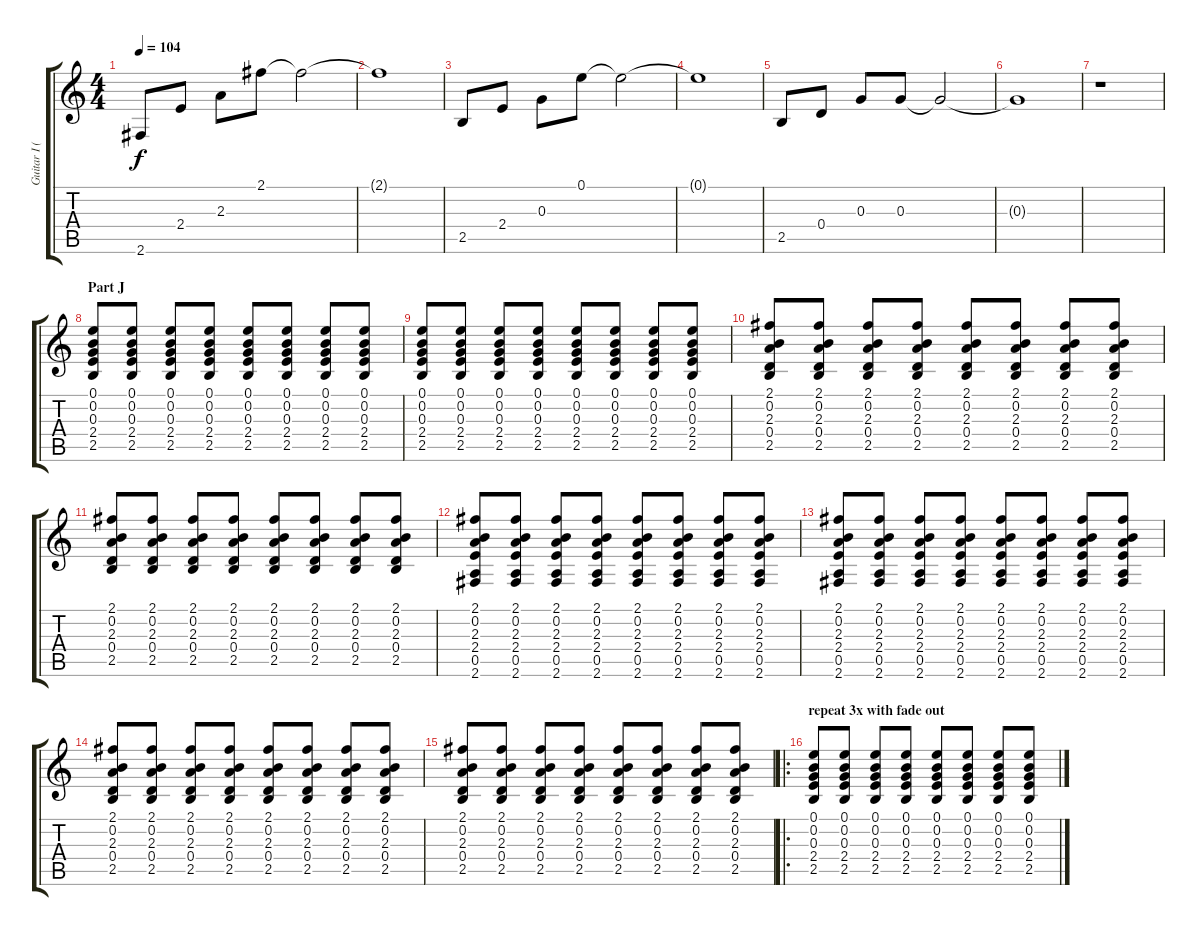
\track ("Guitar I (Kaoru)" "Guitar I (") {instrument distortionguitar}
\staff {score tabs}
\tuning (E4 B3 G3 D3 A2 E2) {hide}
\ts (4 4)
\tempo 104
\clef g2
\ks c
2.6.8{dy f} 2.4.8 2.3.8 2.1.8 2.1{t}.2 |
2.1{t}.1 |
2.5.8 2.4.8 0.3.8 0.1.8 0.1{t}.2 |
0.1{t}.1 |
2.5.8 0.4.8 0.3.8 0.3.8 0.3{t}.2 |
0.3{t}.1 |
r.1 |
\section ("" "Part J")
(0.1 0.2 0.3 2.4 2.5).8 (0.1 0.2 0.3 2.4 2.5).8 (0.1 0.2 0.3 2.4 2.5).8 (0.1 0.2 0.3 2.4 2.5).8 (0.1 0.2 0.3 2.4 2.5).8 (0.1 0.2 0.3 2.4 2.5).8 (0.1 0.2 0.3 2.4 2.5).8 (0.1 0.2 0.3 2.4 2.5).8 |
(0.1 0.2 0.3 2.4 2.5).8 (0.1 0.2 0.3 2.4 2.5).8 (0.1 0.2 0.3 2.4 2.5).8 (0.1 0.2 0.3 2.4 2.5).8 (0.1 0.2 0.3 2.4 2.5).8 (0.1 0.2 0.3 2.4 2.5).8 (0.1 0.2 0.3 2.4 2.5).8 (0.1 0.2 0.3 2.4 2.5).8 |
(2.1 0.2 2.3 0.4 2.5).8 (2.1 0.2 2.3 0.4 2.5).8 (2.1 0.2 2.3 0.4 2.5).8 (2.1 0.2 2.3 0.4 2.5).8 (2.1 0.2 2.3 0.4 2.5).8 (2.1 0.2 2.3 0.4 2.5).8 (2.1 0.2 2.3 0.4 2.5).8 (2.1 0.2 2.3 0.4 2.5).8 |
(2.1 0.2 2.3 0.4 2.5).8 (2.1 0.2 2.3 0.4 2.5).8 (2.1 0.2 2.3 0.4 2.5).8 (2.1 0.2 2.3 0.4 2.5).8 (2.1 0.2 2.3 0.4 2.5).8 (2.1 0.2 2.3 0.4 2.5).8 (2.1 0.2 2.3 0.4 2.5).8 (2.1 0.2 2.3 0.4 2.5).8 |
(2.1 0.2 2.3 2.4 0.5 2.6).8 (2.1 0.2 2.3 2.4 0.5 2.6).8 (2.1 0.2 2.3 2.4 0.5 2.6).8 (2.1 0.2 2.3 2.4 0.5 2.6).8 (2.1 0.2 2.3 2.4 0.5 2.6).8 (2.1 0.2 2.3 2.4 0.5 2.6).8 (2.1 0.2 2.3 2.4 0.5 2.6).8 (2.1 0.2 2.3 2.4 0.5 2.6).8 |
(2.1 0.2 2.3 2.4 0.5 2.6).8 (2.1 0.2 2.3 2.4 0.5 2.6).8 (2.1 0.2 2.3 2.4 0.5 2.6).8 (2.1 0.2 2.3 2.4 0.5 2.6).8 (2.1 0.2 2.3 2.4 0.5 2.6).8 (2.1 0.2 2.3 2.4 0.5 2.6).8 (2.1 0.2 2.3 2.4 0.5 2.6).8 (2.1 0.2 2.3 2.4 0.5 2.6).8 |
(2.1 0.2 2.3 0.4 2.5).8 (2.1 0.2 2.3 0.4 2.5).8 (2.1 0.2 2.3 0.4 2.5).8 (2.1 0.2 2.3 0.4 2.5).8 (2.1 0.2 2.3 0.4 2.5).8 (2.1 0.2 2.3 0.4 2.5).8 (2.1 0.2 2.3 0.4 2.5).8 (2.1 0.2 2.3 0.4 2.5).8 |
(2.1 0.2 2.3 0.4 2.5).8 (2.1 0.2 2.3 0.4 2.5).8 (2.1 0.2 2.3 0.4 2.5).8 (2.1 0.2 2.3 0.4 2.5).8 (2.1 0.2 2.3 0.4 2.5).8 (2.1 0.2 2.3 0.4 2.5).8 (2.1 0.2 2.3 0.4 2.5).8 (2.1 0.2 2.3 0.4 2.5).8 |
\ro
\section ("" "repeat 3x with fade out")
(0.1 0.2 0.3 2.4 2.5).8 (0.1 0.2 0.3 2.4 2.5).8 (0.1 0.2 0.3 2.4 2.5).8 (0.1 0.2 0.3 2.4 2.5).8 (0.1 0.2 0.3 2.4 2.5).8 (0.1 0.2 0.3 2.4 2.5).8 (0.1 0.2 0.3 2.4 2.5).8 (0.1 0.2 0.3 2.4 2.5).8
